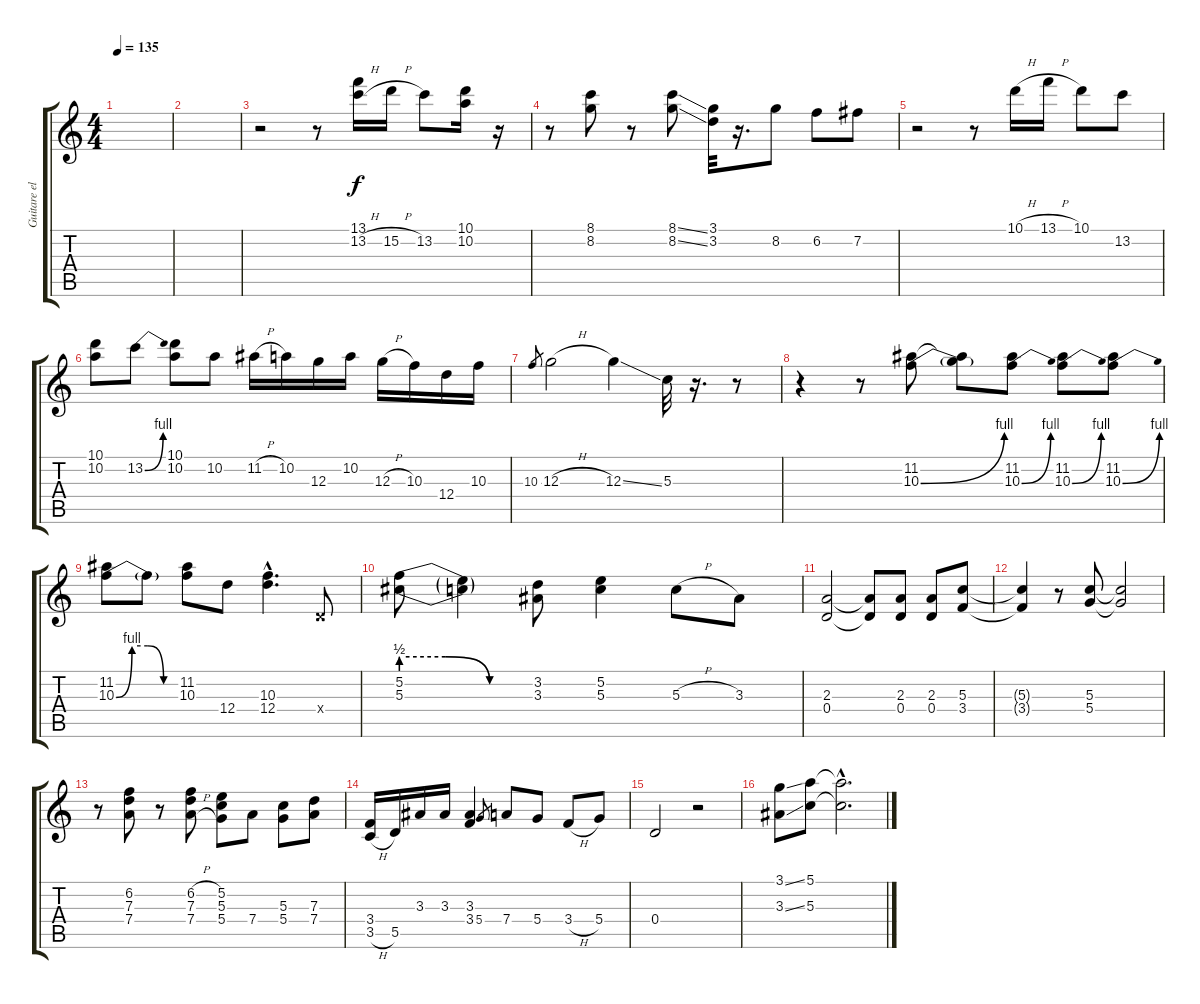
\track ("Guitare elec 1" "Guitare el") {instrument distortionguitar}
\staff {score tabs}
\tuning (E4 B3 G3 D3 A2 E2) {hide}
\ts (4 4)
\tempo 135
\clef g2
\ks c
|
|
r.2 r.8 (13.1 13.2{h}).16 15.2{h}.16 13.2.8 (10.1 10.2).16 r.16 |
r.8 (8.1 8.2).8 r.8 (8.1{ss} 8.2{ss}).8 (3.1 3.2).32 r.16{d} 8.2.8 6.2.8 7.2.8 |
r.2 r.8 10.1{h}.16 13.1{h}.16 10.1.8 13.2.8 |
(10.1 10.2).8 13.2{be (bend 0 0 60 4)}.8 (10.1 10.2).8 10.2.8 11.2{h}.16 10.2.16 12.3.16 10.2.16 12.3{h}.16 10.3.16 12.4.16 10.3.16 |
10.3.8{gr} 12.3{h}.2 12.3{ss}.4 5.3.32 r.16{d} r.8 |
r.4 r.8 (11.2 10.3{be (bend 0 0 60 4)}).8 (11.2{t} 10.3{t}).8 (11.2 10.3{be (bend 0 0 60 4)}).8 (11.2 10.3{be (bend 0 0 60 4)}).8 (11.2 10.3{be (bend 0 0 60 4)}).8 |
(11.2 10.3{be (custom 0 0 15 4 30 4 45 0 60 0)}).8 10.3{t}.8 (11.2 10.3).8 12.4.8 (10.3{hac} 12.4{hac}).4{d} 0.4{x}.8 |
(5.2{be (custom 0 2 20 2 40 0 60 0)} 5.3{be (custom 0 2 20 2 40 0 60 0)}).8 (5.2{t} 5.3{t}).4 (3.2 3.3).8 (5.2 5.3).4 5.3{h}.8 3.3.8 |
(2.3 0.4).2 (2.3{t} 0.4{t}).8 (2.3 0.4).8 (2.3 0.4).8 (5.3 3.4).8 |
(5.3{t} 3.4{t}).4 r.8 (5.3 5.4).8 (5.3{t} 5.4{t}).2 |
r.8 (6.2 7.3 7.4).8 r.8 (6.2{h} 7.3{h} 7.4{h}).8 (5.2 5.3 5.4).8 7.4.8 (5.3 5.4).8 (7.3 7.4).8 |
(3.4 3.5{h}).16 5.5.16 3.3.16 3.3.16 (3.3 3.4).4 5.4.8{gr} 7.4.8 5.4.8 3.4{h}.8 5.4.8 |
0.4.2 r.2 |
(3.1{ss} 3.3{ss}).8 (5.1 5.3).8 (5.1{hac t} 5.3{hac t}).2{d}
